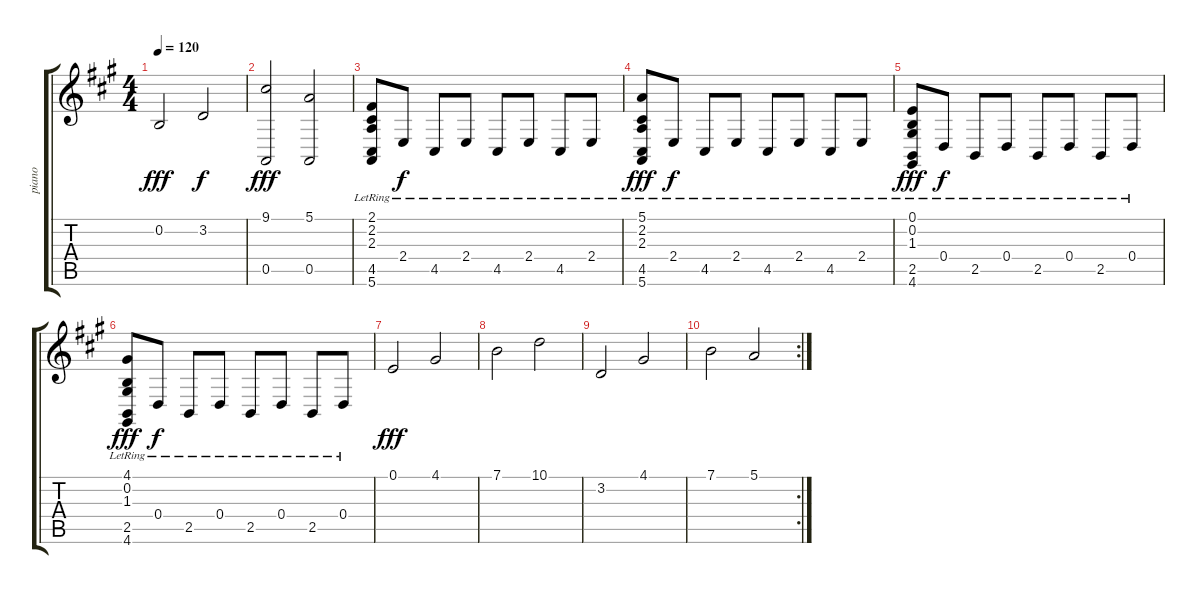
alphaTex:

\track ("piano" "piano") {instrument acousticgrandpiano}
\staff {score tabs}
\tuning (E4 B3 G3 D3 A2 E2) {hide}
\ts (4 4)
\tempo 120
\clef g2
\ks a
0.2.2{dy fff} 3.2.2{dy f} |
(9.1 0.5).2{dy fff} (5.1 0.5).2 |
(2.1 2.2{lr} 2.3{lr} 4.5{lr} 5.6{lr}).8 2.4{lr}.8{dy f} 4.5{lr}.8 2.4{lr}.8 4.5{lr}.8 2.4{lr}.8 4.5{lr}.8 2.4{lr}.8 |
(5.1{lr} 2.2{lr} 2.3{lr} 4.5{lr} 5.6{lr}).8{dy fff} 2.4{lr}.8{dy f} 4.5{lr}.8 2.4{lr}.8 4.5{lr}.8 2.4{lr}.8 4.5{lr}.8 2.4{lr}.8 |
(0.1 0.2{lr} 1.3{lr} 2.5{lr} 4.6{lr}).8{dy fff} 0.4{lr}.8{dy f} 2.5{lr}.8 0.4{lr}.8 2.5{lr}.8 0.4{lr}.8 2.5{lr}.8 0.4{lr}.8 |
(4.1{lr} 0.2{lr} 1.3{lr} 2.5{lr} 4.6{lr}).8{dy fff} 0.4{lr}.8{dy f} 2.5{lr}.8 0.4{lr}.8 2.5{lr}.8 0.4{lr}.8 2.5{lr}.8 0.4{lr}.8 |
0.1.2{dy fff} 4.1.2 |
7.1.2 10.1.2 |
3.2.2 4.1.2 |
\rc 2
7.1.2 5.1.2
